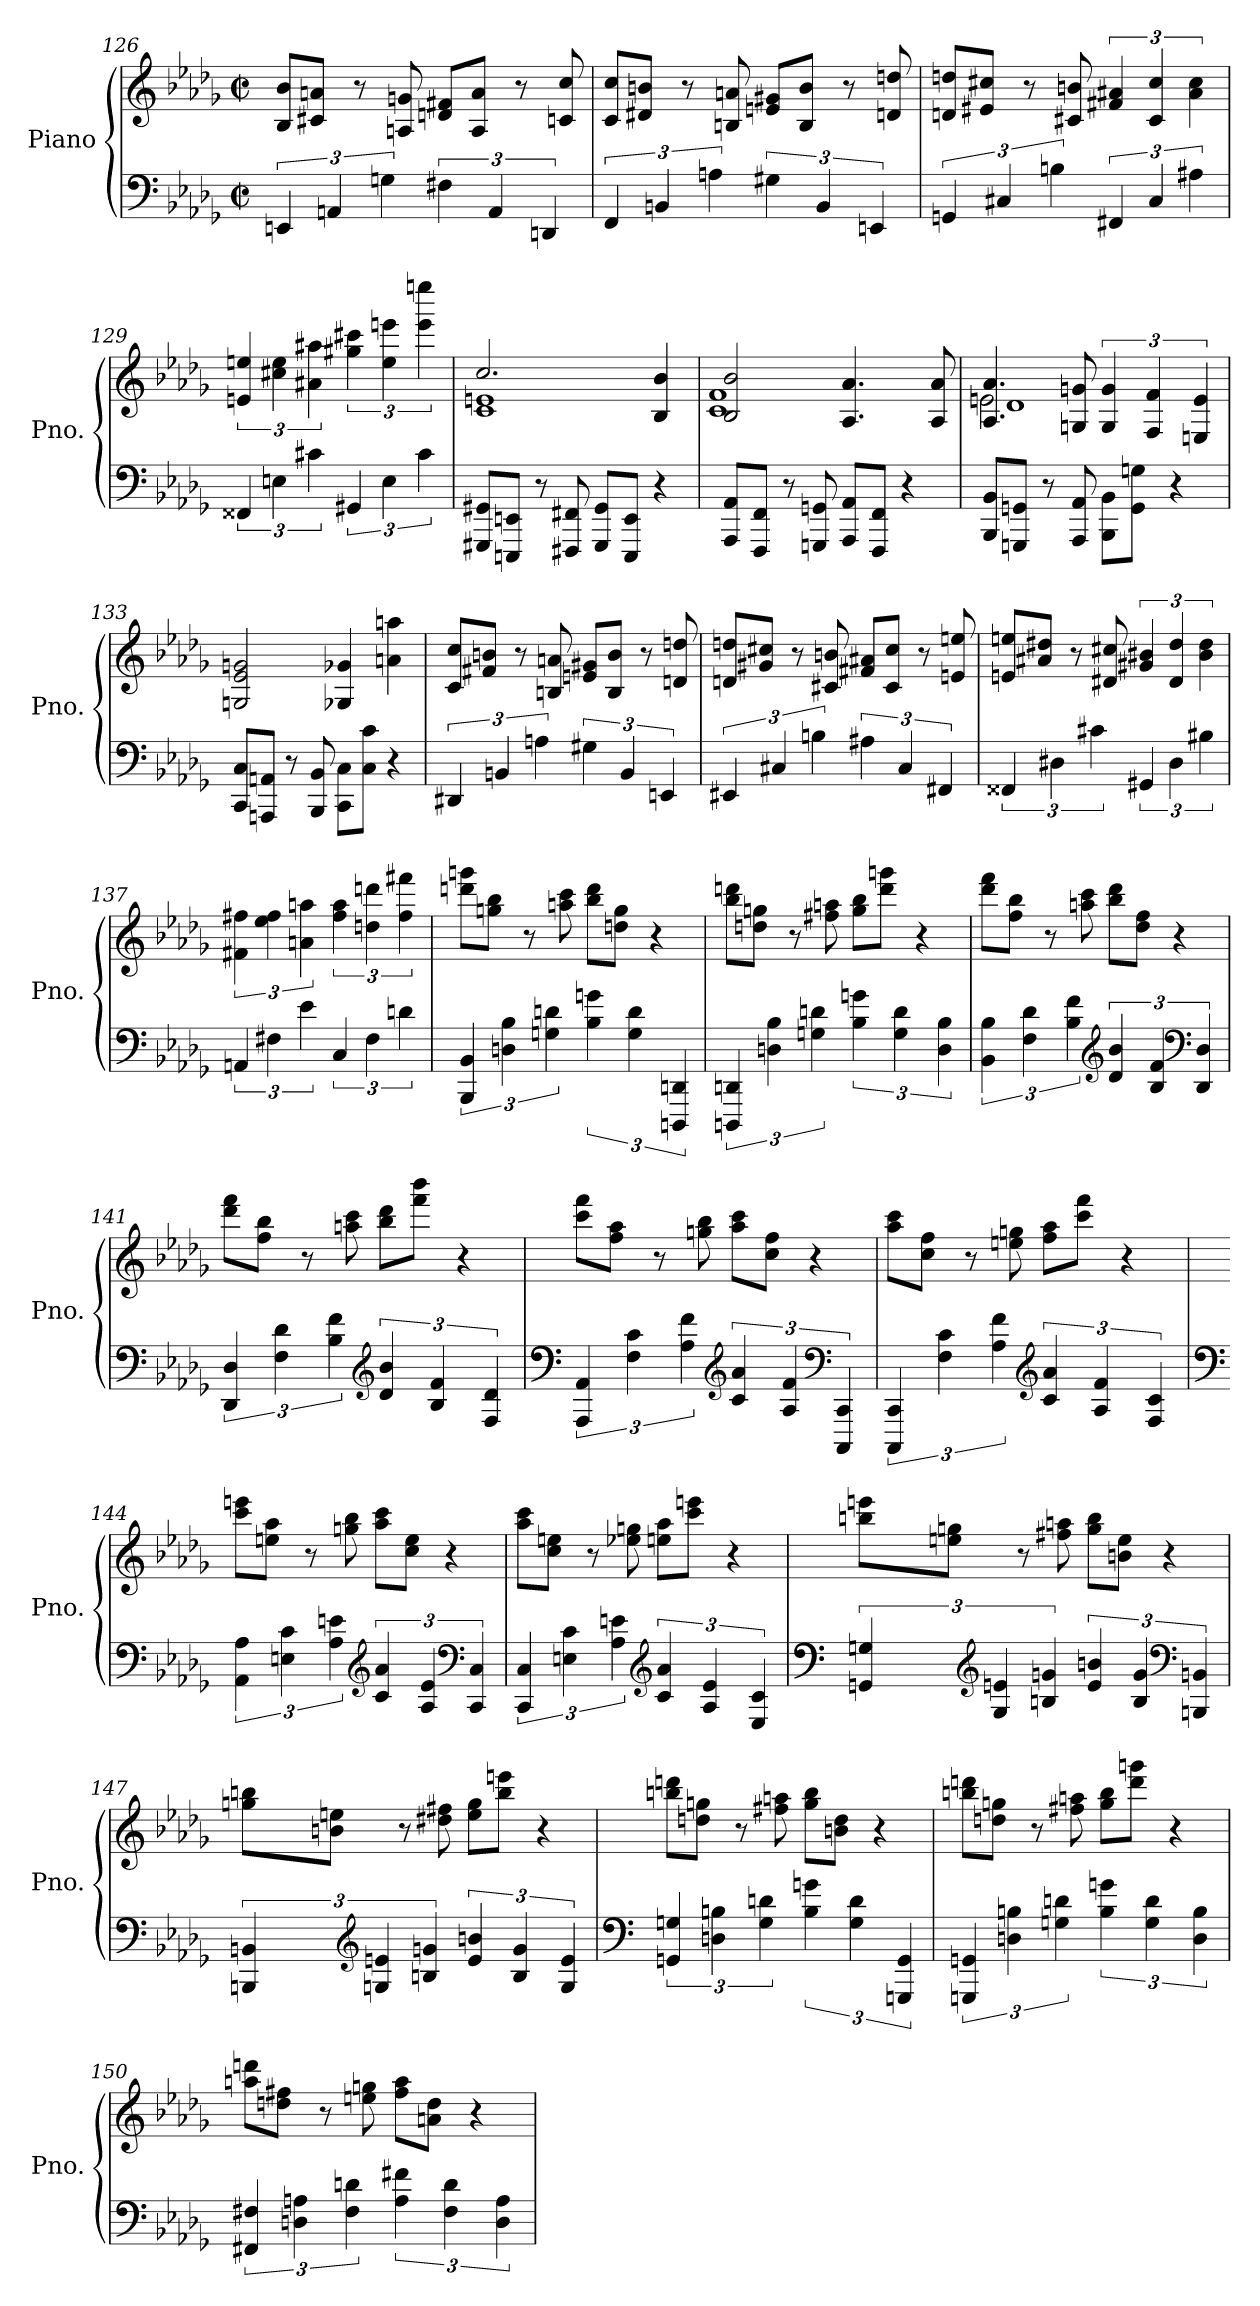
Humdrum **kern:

**kern	**kern
*part1	*part1
*staff2	*staff1
*I"Piano	*
*I'Pno.	*
!!LO:LB:g=z
*clefF4	*clefG2
*k[b-e-a-d-g-]	*k[b-e-a-d-g-]
*M2/2	*M2/2
*met(c|)	*met(c|)
=126	=126
6EEn/	8B-/ 8b-/L
.	8c#X/ 8an/J
6AAn/	.
.	8r
6Gn\	.
.	8An/ 8gn/
6F#X\	8dn/ 8f#X/L
.	8A/ 8a/J
6AA/	.
.	8r
6DDn/	.
.	8cn/ 8cc/
=127	=127
6FF/	8c/ 8cc/L
.	8d#X/ 8bn/J
6BBn/	.
.	8r
6An\	.
.	8Bn/ 8an/
6G#X\	8en/ 8g#X/L
.	8B/ 8b/J
6BB/	.
.	8r
6EEn/	.
.	8dn/ 8ddn/
=128	=128
6GGn/	8dn/ 8ddn/L
.	8e#X/ 8cc#X/J
6C#X/	.
.	8r
6Bn\	.
.	8c#X/ 8bn/
6FF#X/	6f#X/ 6a#X/
6C#/	6c#/ 6cc#/
6A#X\	6a#\ 6cc#\
=129	=129
6FF##X/	6en/ 6een/
6En\	6cc#X\ 6ee\
6c#X\	6a#X\ 6aa#X\
6GG#X/	6gg#X\ 6ccc#X\
6E\	6ee\ 6eeen\
6c#\	6eee\ 6eeeen\
!!LO:PB:g=z
=130	=130
*	*^
8GGG#X/ 8GG#X/L	2.cc/	1c 1en
8EEEn/ 8EEn/J	.	.
8r	.	.
8FFF#X/ 8FF#X/	.	.
8GGG#/ 8GG#/L	.	.
8EEE/ 8EE/J	.	.
4r	4B-/ 4b-/	.
=131	=131	=131
8AAA-/ 8AA-/L	2B-/ 2b-/	1c 1f
8FFF/ 8FF/J	.	.
8r	.	.
8GGGn/ 8GGn/	.	.
8AAA-/ 8AA-/L	4.A-/ 4.a-/	.
8FFF/ 8FF/J	.	.
4r	.	.
.	8A-/ 8a-/	.
=132	=132	=132
*	*	*^
8BBB-/ 8BB-/L	4.A-/ 4.a-/	2en\	1d-
8GGGn/ 8GGn/J	.	.	.
8r	.	.	.
8AAA-/ 8AA-/	8Gn/ 8gn/	.	.
8BBB-\ 8BB-\L	6G/ 6g/	2ryy	.
8GG\ 8Gn\J	.	.	.
.	6F/ 6f/	.	.
4r	.	.	.
.	6En/ 6e/	.	.
*	*v	*v	*v
=133	=133
8CC/ 8C/L	2Gn/ 2e-/ 2gn/
8AAAn/ 8AAn/J	.
8r	.
8BBB-/ 8BB-/	.
8CC\ 8C\L	4G-X/ 4g-X/
8C\ 8c\J	.
4r	4an\ 4aan\
=134	=134
6DD#X/	8c/ 8cc/L
.	8f#X/ 8bn/J
6BBn/	.
.	8r
6An\	.
.	8Bn/ 8an/
6G#X\	8en/ 8g#X/L
.	8B/ 8b/J
6BB/	.
.	8r
6EEn/	.
.	8dn/ 8ddn/
!!LO:LB:g=z
=135	=135
6EE#X/	8dn/ 8ddn/L
.	8g#X/ 8cc#X/J
6C#X/	.
.	8r
6Bn\	.
.	8c#X/ 8bn/
6A#X\	8f#X/ 8a#X/L
.	8c#/ 8cc#/J
6C#/	.
.	8r
6FF#X/	.
.	8en/ 8een/
=136	=136
6FF##X/	8en/ 8een/L
.	8a#X/ 8dd#X/J
6D#X\	.
.	8r
6c#X\	.
.	8d#X/ 8cc#X/
6GG#X/	6g#X/ 6b#X/
6D#\	6d#/ 6dd#/
6B#X\	6b#\ 6dd#\
=137	=137
6AAn/	6f#X\ 6ff#X\
6F#X\	6ee-\ 6ff#\
6e-\	6an\ 6aan\
6C/	6ff#\ 6aa\
6F#\	6ddn\ 6dddn\
6dn\	6ff#\ 6fff#X\
=138	=138
6BBB-/ 6BB-/	8dddn\ 8gggn\L
.	8ggn\ 8bb-\J
6Dn\ 6B-\	.
.	8r
6Gn\ 6dn\	.
.	8aan\ 8ccc\
6B-\ 6gn\	8bb-\ 8ddd\L
.	8ddn\ 8gg\J
6G\ 6d\	.
.	4r
6DDDn/ 6DDn/	.
!!LO:LB:g=z
=139	=139
6DDDn/ 6DDn/	8bb-\ 8dddn\L
.	8ddn\ 8ggn\J
6Dn\ 6B-\	.
.	8r
6Gn\ 6dn\	.
.	8ff#X\ 8aan\
6B-\ 6gn\	8gg\ 8bb-\L
.	8ddd\ 8gggn\J
6G\ 6d\	.
.	4r
6D\ 6B-\	.
=140	=140
6BB-\ 6B-\	8ddd-\ 8fff\L
.	8ff\ 8bb-\J
6F\ 6d-\	.
.	8r
6B-\ 6f\	.
.	8aan\ 8ccc\
*clefG2	*
6d-/ 6b-/	8bb-\ 8ddd-\L
.	8dd-\ 8ff\J
6B-/ 6f/	.
.	4r
*clefF4	*
6DD-/ 6D-/	.
=141	=141
6DD-/ 6D-/	8ddd-\ 8fff\L
.	8ff\ 8bb-\J
6F\ 6d-\	.
.	8r
6B-\ 6f\	.
.	8aan\ 8ccc\
*clefG2	*
6d-/ 6b-/	8bb-\ 8ddd-\L
.	8fff\ 8bbb-\J
6B-/ 6f/	.
.	4r
6F/ 6d-/	.
=142	=142
*clefF4	*
6AAA-/ 6AA-/	8ccc\ 8fff\L
.	8ff\ 8aa-\J
6F\ 6c\	.
.	8r
6A-\ 6f\	.
.	8ggn\ 8bb-\
*clefG2	*
6c/ 6a-/	8aa-\ 8ccc\L
.	8cc\ 8ff\J
6A-/ 6f/	.
.	4r
*clefF4	*
6CCC/ 6CC/	.
=143	=143
6CCC/ 6CC/	8aa-\ 8ccc\L
.	8cc\ 8ff\J
6F\ 6c\	.
.	8r
6A-\ 6f\	.
.	8een\ 8ggn\
*clefG2	*
6c/ 6a-/	8ff\ 8aa-\L
.	8ccc\ 8fff\J
6A-/ 6f/	.
.	4r
6F/ 6c/	.
!!LO:LB:g=z
=144	=144
*clefF4	*
6AA-\ 6A-\	8ccc\ 8eeen\L
.	8een\ 8aa-\J
6En\ 6c\	.
.	8r
6A-\ 6en\	.
.	8ggn\ 8bb-\
*clefG2	*
6c/ 6a-/	8aa-\ 8ccc\L
.	8cc\ 8ee\J
6A-/ 6e/	.
.	4r
*clefF4	*
6CC/ 6C/	.
=145	=145
6CC/ 6C/	8aa-\ 8ccc\L
.	8cc\ 8een\J
6En\ 6c\	.
.	8r
6A-\ 6en\	.
.	8ee-X\ 8ggn\
*clefG2	*
6c/ 6a-/	8een\ 8aa-\L
.	8ccc\ 8eeen\J
6A-/ 6e/	.
.	4r
6E/ 6c/	.
=146	=146
*clefF4	*
6GGn/ 6Gn/	8bbn\ 8eeen\L
.	8een\ 8ggn\J
*clefG2	*
6G/ 6en/	.
.	8r
6Bn/ 6gn/	.
.	8ff#X\ 8aan\
6e/ 6bn/	8gg\ 8bb\L
.	8bn\ 8ee\J
6B/ 6g/	.
.	4r
*clefF4	*
6BBBn/ 6BBn/	.
=147	=147
6BBBn/ 6BBn/	8ggn\ 8bbn\L
.	8bn\ 8een\J
*clefG2	*
6Gn/ 6en/	.
.	8r
6Bn/ 6gn/	.
.	8dd#X\ 8ff#X\
6e/ 6bn/	8ee\ 8gg\L
.	8bb\ 8eeen\J
6B/ 6g/	.
.	4r
6G/ 6e/	.
!!LO:LB:g=z
=148	=148
*clefF4	*
6GGn/ 6Gn/	8bbn\ 8dddn\L
.	8ddn\ 8ggn\J
6Dn\ 6Bn\	.
.	8r
6G\ 6dn\	.
.	8ff#X\ 8aan\
6B\ 6gn\	8gg\ 8bb\L
.	8bn\ 8dd\J
6G\ 6d\	.
.	4r
6GGGn/ 6GG/	.
=149	=149
6GGGn/ 6GGn/	8bbn\ 8dddn\L
.	8ddn\ 8ggn\J
6Dn\ 6Bn\	.
.	8r
6Gn\ 6dn\	.
.	8ff#X\ 8aan\
6B\ 6gn\	8gg\ 8bb\L
.	8ddd\ 8gggn\J
6G\ 6d\	.
.	4r
6D\ 6B\	.
=150	=150
6FF#X/ 6F#X/	8aan\ 8dddn\L
.	8ddn\ 8ff#X\J
6Dn\ 6An\	.
.	8r
6F#\ 6dn\	.
.	8een\ 8ggn\
6A\ 6f#X\	8ff#\ 8aa\L
.	8an\ 8dd\J
6F#\ 6d\	.
.	4r
6D\ 6A\	.
=	=
*-	*-
